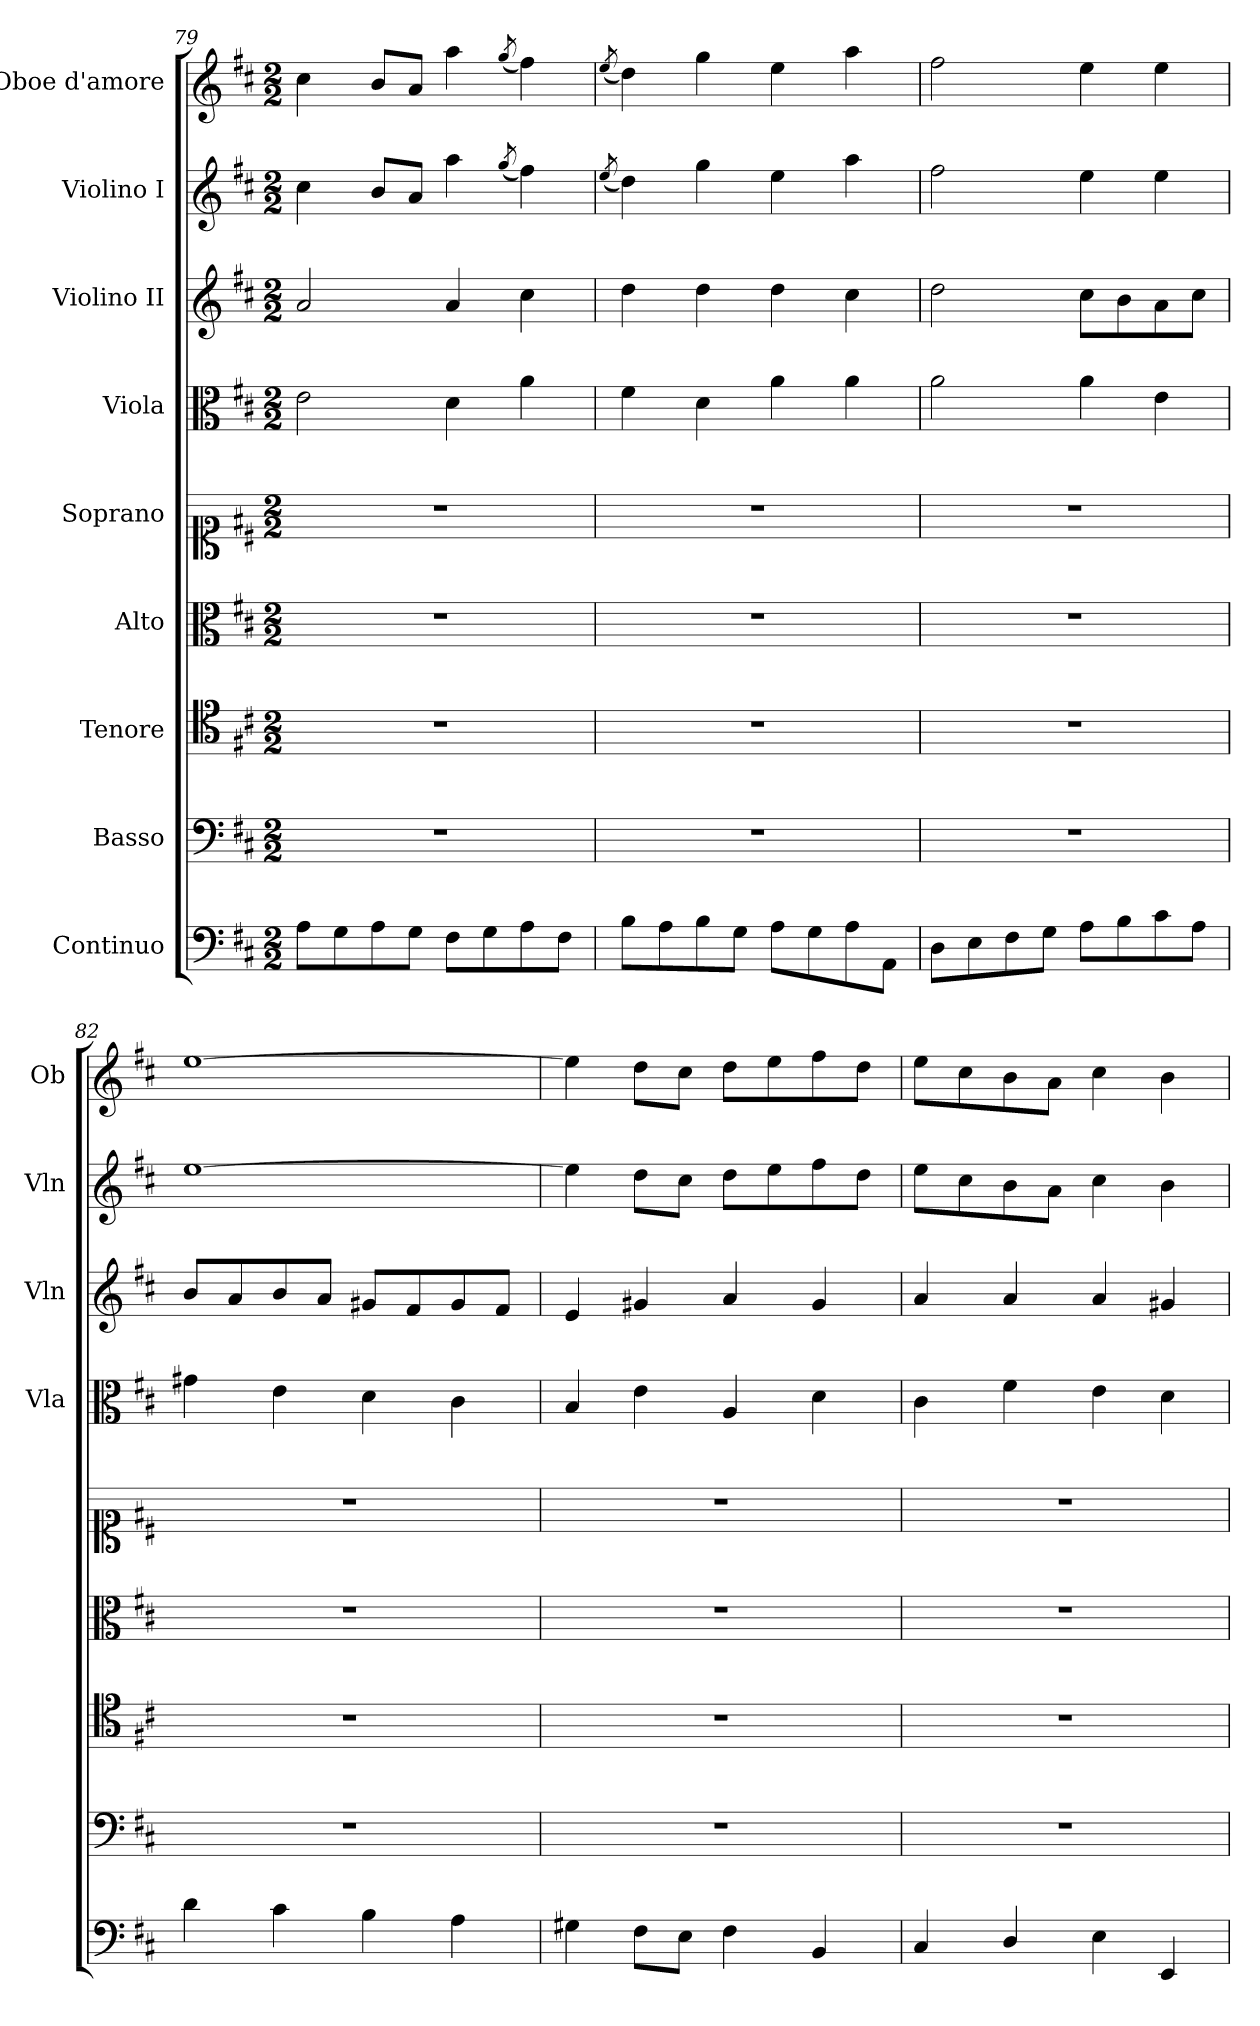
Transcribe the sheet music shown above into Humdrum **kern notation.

**kern	**kern	**kern	**kern	**kern	**kern	**kern	**kern	**kern
*part9	*part8	*part7	*part6	*part5	*part4	*part3	*part2	*part1
*staff9	*staff8	*staff7	*staff6	*staff5	*staff4	*staff3	*staff2	*staff1
*I"Continuo	*I"Basso	*I"Tenore	*I"Alto	*I"Soprano	*I"Viola	*I"Violino II	*I"Violino I	*I"Oboe d'amore
*	*	*	*	*	*I'Vla	*I'Vln	*I'Vln	*I'Ob
*clefF4	*clefF4	*clefC4	*clefC3	*clefC1	*clefC3	*clefG2	*clefG2	*clefG2
*k[f#c#]	*k[f#c#]	*k[f#c#]	*k[f#c#]	*k[f#c#]	*k[f#c#]	*k[f#c#]	*k[f#c#]	*k[f#c#]
*M2/2	*M2/2	*M2/2	*M2/2	*M2/2	*M2/2	*M2/2	*M2/2	*M2/2
=79	=79	=79	=79	=79	=79	=79	=79	=79
8A\L	1r	1r	1r	1r	2e\	2a/	4cc#\	4cc#\
8G\	.	.	.	.	.	.	.	.
8A\	.	.	.	.	.	.	8b/L	8b/L
8G\J	.	.	.	.	.	.	8a/J	8a/J
8F#\L	.	.	.	.	4d\	4a/	4aa\	4aa\
8G\	.	.	.	.	.	.	.	.
.	.	.	.	.	.	.	(8qgg/	(8qgg/
8A\	.	.	.	.	4a\	4cc#\	4ff#\)	4ff#\)
8F#\J	.	.	.	.	.	.	.	.
=80	=80	=80	=80	=80	=80	=80	=80	=80
.	.	.	.	.	.	.	(8qee/	(8qee/
8B\L	1r	1r	1r	1r	4f#\	4dd\	4dd\)	4dd\)
8A\	.	.	.	.	.	.	.	.
8B\	.	.	.	.	4d\	4dd\	4gg\	4gg\
8G\J	.	.	.	.	.	.	.	.
8A\L	.	.	.	.	4a\	4dd\	4ee\	4ee\
8G\	.	.	.	.	.	.	.	.
8A\	.	.	.	.	4a\	4cc#\	4aa\	4aa\
8AA\J	.	.	.	.	.	.	.	.
=81	=81	=81	=81	=81	=81	=81	=81	=81
8D\L	1r	1r	1r	1r	2a\	2dd\	2ff#\	2ff#\
8E\	.	.	.	.	.	.	.	.
8F#\	.	.	.	.	.	.	.	.
8G\J	.	.	.	.	.	.	.	.
8A\L	.	.	.	.	4a\	8cc#\L	4ee\	4ee\
8B\	.	.	.	.	.	8b\	.	.
8c#\	.	.	.	.	4e\	8a\	4ee\	4ee\
8A\J	.	.	.	.	.	8cc#\J	.	.
!!LO:PB:g=z
=82	=82	=82	=82	=82	=82	=82	=82	=82
4d\	1r	1r	1r	1r	4g#X\	8b/L	[>1ee	[>1ee
.	.	.	.	.	.	8a/	.	.
4c#\	.	.	.	.	4e\	8b/	.	.
.	.	.	.	.	.	8a/J	.	.
4B\	.	.	.	.	4d\	8g#X/L	.	.
.	.	.	.	.	.	8f#/	.	.
4A\	.	.	.	.	4c#\	8g#/	.	.
.	.	.	.	.	.	8f#/J	.	.
=83	=83	=83	=83	=83	=83	=83	=83	=83
4G#X\	1r	1r	1r	1r	4B/	4e/	4ee\]	4ee\]
8F#\L	.	.	.	.	4e\	4g#X/	8dd\L	8dd\L
8E\J	.	.	.	.	.	.	8cc#\J	8cc#\J
4F#\	.	.	.	.	4A/	4a/	8dd\L	8dd\L
.	.	.	.	.	.	.	8ee\	8ee\
4BB/	.	.	.	.	4d\	4g#/	8ff#\	8ff#\
.	.	.	.	.	.	.	8dd\J	8dd\J
=84	=84	=84	=84	=84	=84	=84	=84	=84
4C#/	1r	1r	1r	1r	4c#\	4a/	8ee\L	8ee\L
.	.	.	.	.	.	.	8cc#\	8cc#\
4D/	.	.	.	.	4f#\	4a/	8b\	8b\
.	.	.	.	.	.	.	8a\J	8a\J
4E\	.	.	.	.	4e\	4a/	4cc#\	4cc#\
4EE/	.	.	.	.	4d\	4g#X/	4b\	4b\
=	=	=	=	=	=	=	=	=
*-	*-	*-	*-	*-	*-	*-	*-	*-
